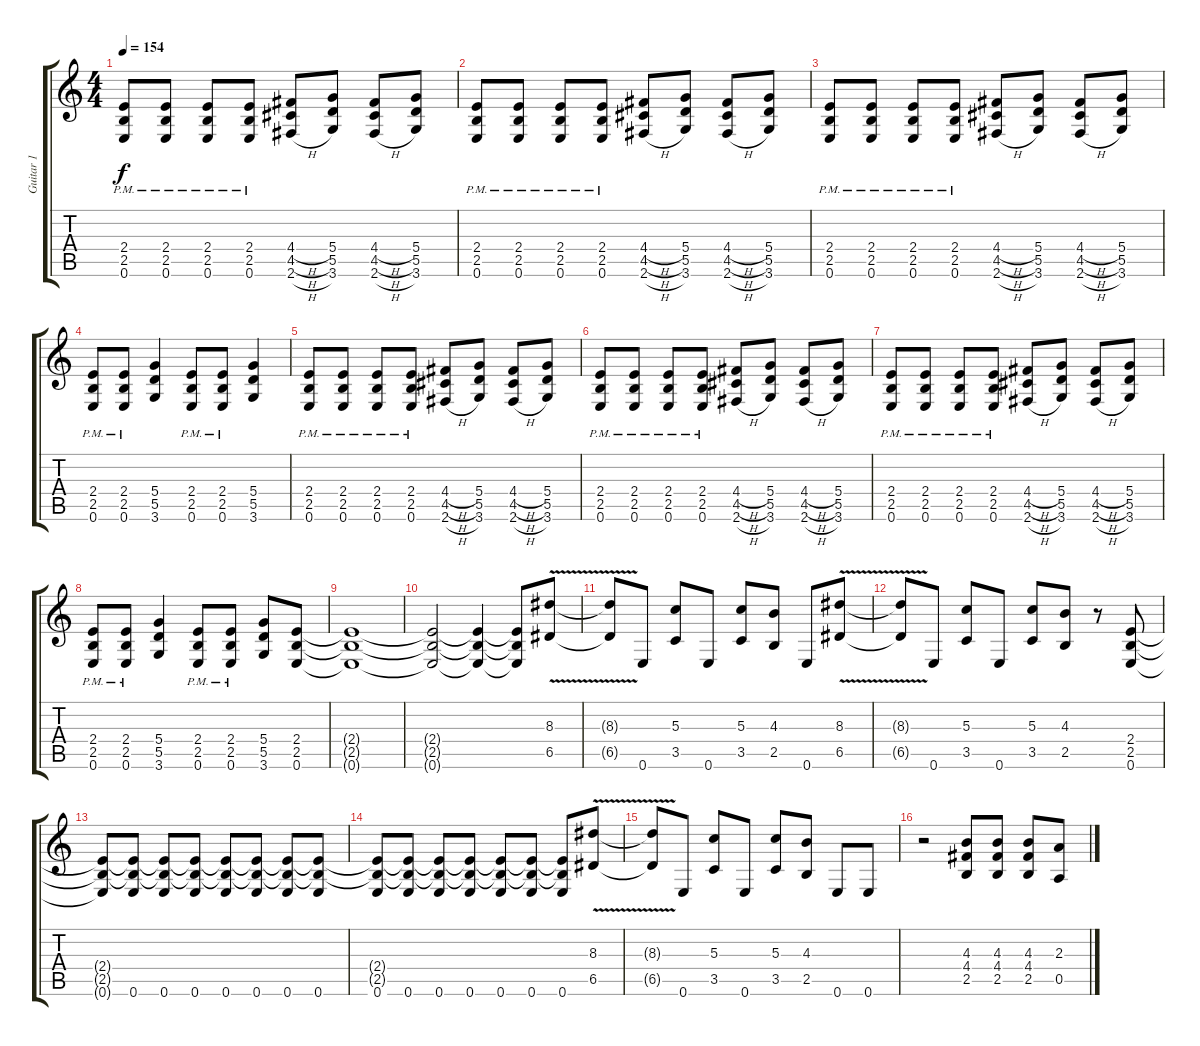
\track ("Guitar 1" "Guitar 1") {instrument distortionguitar}
\staff {score tabs}
\tuning (E4 B3 G3 D3 A2 E2) {hide}
\ts (4 4)
\tempo 154
\clef g2
\ks c
(2.4{pm} 2.5{pm} 0.6{pm}).8{dy f} (2.4{pm} 2.5{pm} 0.6{pm}).8 (2.4{pm} 2.5{pm} 0.6{pm}).8 (2.4{pm} 2.5{pm} 0.6{pm}).8 (4.4{h} 4.5{h} 2.6{h}).8 (5.4 5.5 3.6).8 (4.4{h} 4.5{h} 2.6{h}).8 (5.4 5.5 3.6).8 |
(2.4{pm} 2.5{pm} 0.6{pm}).8 (2.4{pm} 2.5{pm} 0.6{pm}).8 (2.4{pm} 2.5{pm} 0.6{pm}).8 (2.4{pm} 2.5{pm} 0.6{pm}).8 (4.4{h} 4.5{h} 2.6{h}).8 (5.4 5.5 3.6).8 (4.4{h} 4.5{h} 2.6{h}).8 (5.4 5.5 3.6).8 |
(2.4{pm} 2.5{pm} 0.6{pm}).8 (2.4{pm} 2.5{pm} 0.6{pm}).8 (2.4{pm} 2.5{pm} 0.6{pm}).8 (2.4{pm} 2.5{pm} 0.6{pm}).8 (4.4{h} 4.5{h} 2.6{h}).8 (5.4 5.5 3.6).8 (4.4{h} 4.5{h} 2.6{h}).8 (5.4 5.5 3.6).8 |
(2.4{pm} 2.5{pm} 0.6{pm}).8 (2.4{pm} 2.5{pm} 0.6{pm}).8 (5.4 5.5 3.6).4 (2.4{pm} 2.5{pm} 0.6{pm}).8 (2.4{pm} 2.5{pm} 0.6{pm}).8 (5.4 5.5 3.6).4 |
(2.4{pm} 2.5{pm} 0.6{pm}).8 (2.4{pm} 2.5{pm} 0.6{pm}).8 (2.4{pm} 2.5{pm} 0.6{pm}).8 (2.4{pm} 2.5{pm} 0.6{pm}).8 (4.4{h} 4.5{h} 2.6{h}).8 (5.4 5.5 3.6).8 (4.4{h} 4.5{h} 2.6{h}).8 (5.4 5.5 3.6).8 |
(2.4{pm} 2.5{pm} 0.6{pm}).8 (2.4{pm} 2.5{pm} 0.6{pm}).8 (2.4{pm} 2.5{pm} 0.6{pm}).8 (2.4{pm} 2.5{pm} 0.6{pm}).8 (4.4{h} 4.5{h} 2.6{h}).8 (5.4 5.5 3.6).8 (4.4{h} 4.5{h} 2.6{h}).8 (5.4 5.5 3.6).8 |
(2.4{pm} 2.5{pm} 0.6{pm}).8 (2.4{pm} 2.5{pm} 0.6{pm}).8 (2.4{pm} 2.5{pm} 0.6{pm}).8 (2.4{pm} 2.5{pm} 0.6{pm}).8 (4.4{h} 4.5{h} 2.6{h}).8 (5.4 5.5 3.6).8 (4.4{h} 4.5{h} 2.6{h}).8 (5.4 5.5 3.6).8 |
(2.4{pm} 2.5{pm} 0.6{pm}).8 (2.4{pm} 2.5{pm} 0.6{pm}).8 (5.4 5.5 3.6).4 (2.4{pm} 2.5{pm} 0.6{pm}).8 (2.4{pm} 2.5{pm} 0.6{pm}).8 (5.4 5.5 3.6).8 (2.4 2.5 0.6).8 |
(2.4{t} 2.5{t} 0.6{t}).1 |
(2.4{t} 2.5{t} 0.6{t}).2 (2.4{t} 2.5{t} 0.6{t}).4 (2.4{t} 2.5{t} 0.6{t}).8 (8.3 6.5{v}).8 |
(8.3{v t} 6.5{t}).8 0.6.8 (5.3 3.5).8 0.6.8 (5.3 3.5).8 (4.3 2.5).8 0.6.8 (8.3 6.5{v}).8 |
(8.3{v t} 6.5{t}).8 0.6.8 (5.3 3.5).8 0.6.8 (5.3 3.5).8 (4.3 2.5).8 r.8 (2.4 2.5 0.6).8 |
(2.4{t} 2.5{t} 0.6{t}).8 (2.4{t} 2.5{t} 0.6).8 (2.4{t} 2.5{t} 0.6).8 (2.4{t} 2.5{t} 0.6).8 (2.4{t} 2.5{t} 0.6).8 (2.4{t} 2.5{t} 0.6).8 (2.4{t} 2.5{t} 0.6).8 (2.4{t} 2.5{t} 0.6).8 |
(2.4{t} 2.5{t} 0.6).8 (2.4{t} 2.5{t} 0.6).8 (2.4{t} 2.5{t} 0.6).8 (2.4{t} 2.5{t} 0.6).8 (2.4{t} 2.5{t} 0.6).8 (2.4{t} 2.5{t} 0.6).8 (2.4{t} 2.5{t} 0.6).8 (8.3 6.5{v}).8 |
(8.3{v t} 6.5{t}).8 0.6.8 (5.3 3.5).8 0.6.8 (5.3 3.5).8 (4.3 2.5).8 0.6.8 0.6.8 |
r.2 (4.3 4.4 2.5).8 (4.3 4.4 2.5).8 (4.3 4.4 2.5).8 (2.3 0.5).8
